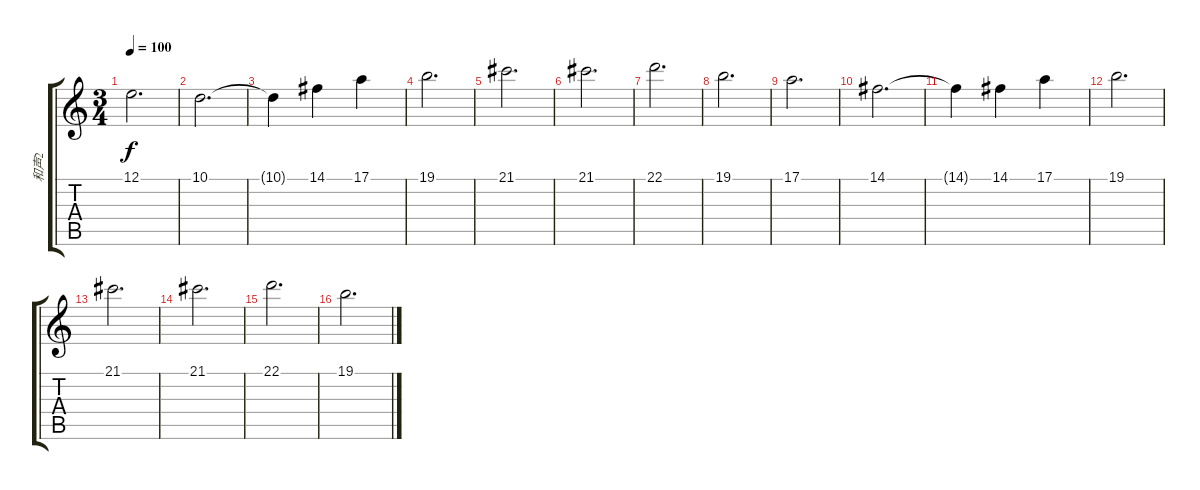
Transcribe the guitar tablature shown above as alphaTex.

\track ("和声2" "和声2") {instrument stringensemble1}
\staff {score tabs}
\tuning (E4 B3 G3 D3 A2 E2) {hide}
\ts (3 4)
\tempo 100
\clef g2
\ks c
12.1.2{d dy f} |
10.1.2{d} |
10.1{t}.4 14.1.4 17.1.4 |
19.1.2{d} |
21.1.2{d} |
21.1.2{d} |
22.1.2{d} |
19.1.2{d} |
17.1.2{d} |
14.1.2{d} |
14.1{t}.4 14.1.4 17.1.4 |
19.1.2{d} |
21.1.2{d} |
21.1.2{d} |
22.1.2{d} |
19.1.2{d}
